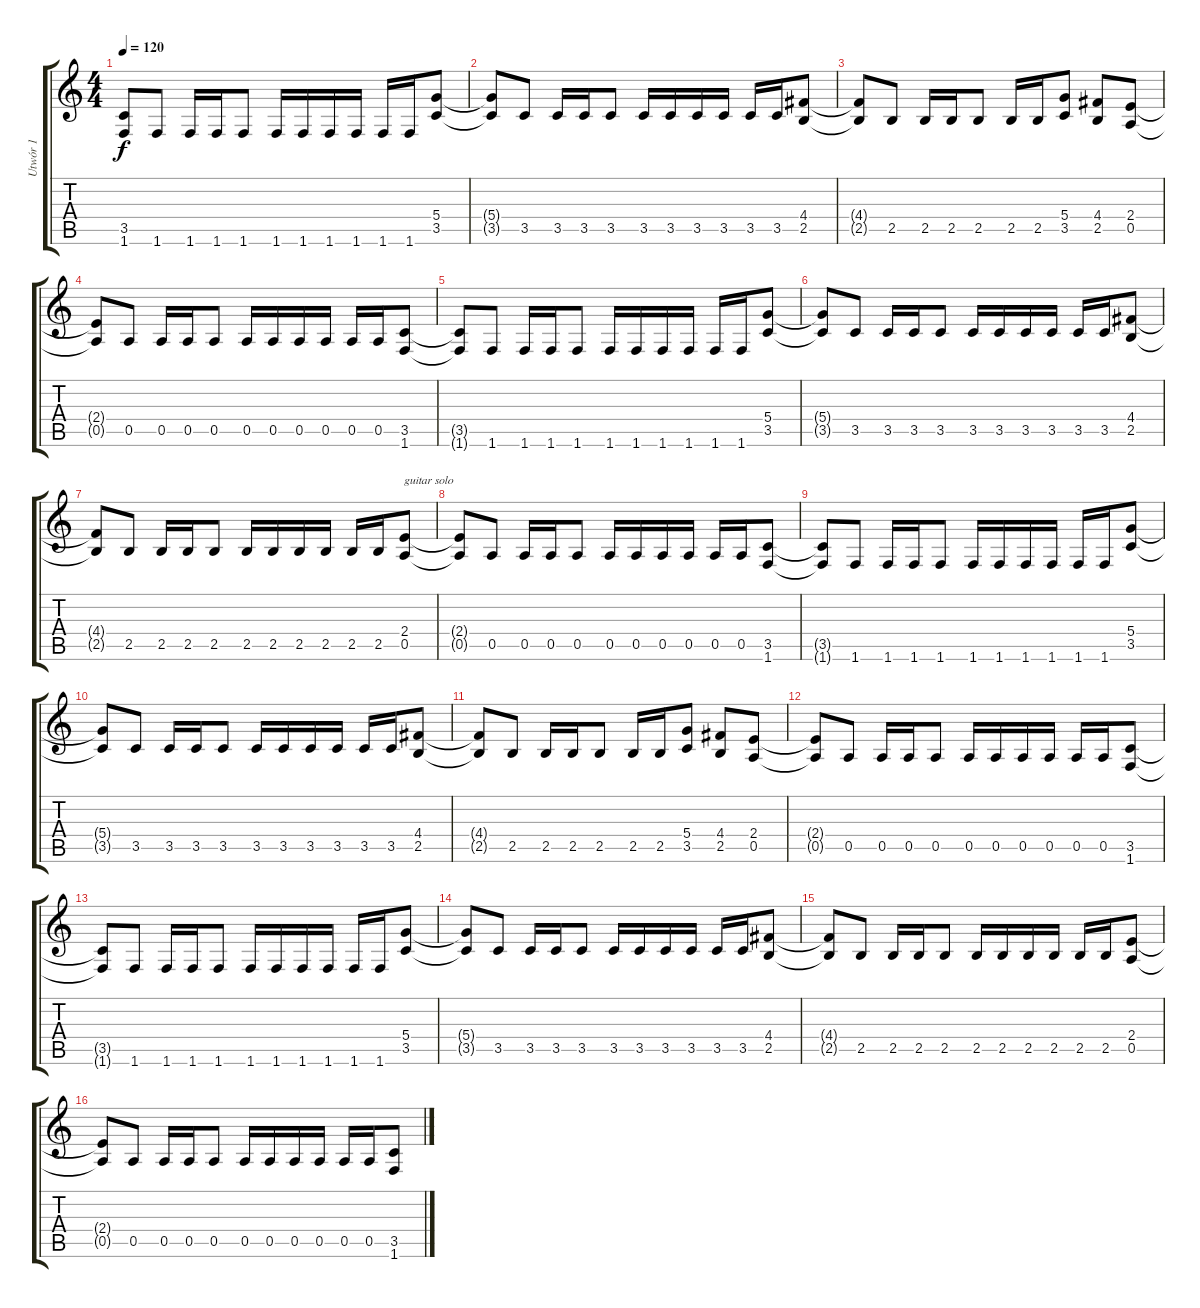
\track ("Utwór 1" "Utwór 1") {instrument distortionguitar}
\staff {score tabs}
\tuning (E4 B3 G3 D3 A2 E2) {hide}
\ts (4 4)
\tempo 120
\clef g2
\ks c
(3.5{t} 1.6{t}).8{dy f} 1.6.8 1.6.16 1.6.16 1.6.8 1.6.16 1.6.16 1.6.16 1.6.16 1.6.16 1.6.16 (5.4 3.5).8 |
(5.4{t} 3.5{t}).8 3.5.8 3.5.16 3.5.16 3.5.8 3.5.16 3.5.16 3.5.16 3.5.16 3.5.16 3.5.16 (4.4 2.5).8 |
(4.4{t} 2.5{t}).8 2.5.8 2.5.16 2.5.16 2.5.8 2.5.16 2.5.16 (5.4 3.5).8 (4.4 2.5).8 (2.4 0.5).8 |
(2.4{t} 0.5{t}).8 0.5.8 0.5.16 0.5.16 0.5.8 0.5.16 0.5.16 0.5.16 0.5.16 0.5.16 0.5.16 (3.5 1.6).8 |
(3.5{t} 1.6{t}).8 1.6.8 1.6.16 1.6.16 1.6.8 1.6.16 1.6.16 1.6.16 1.6.16 1.6.16 1.6.16 (5.4 3.5).8 |
(5.4{t} 3.5{t}).8 3.5.8 3.5.16 3.5.16 3.5.8 3.5.16 3.5.16 3.5.16 3.5.16 3.5.16 3.5.16 (4.4 2.5).8 |
(4.4{t} 2.5{t}).8 2.5.8 2.5.16 2.5.16 2.5.8 2.5.16 2.5.16 2.5.16 2.5.16 2.5.16 2.5.16 (2.4 0.5).8{txt "guitar solo"} |
(2.4{t} 0.5{t}).8 0.5.8 0.5.16 0.5.16 0.5.8 0.5.16 0.5.16 0.5.16 0.5.16 0.5.16 0.5.16 (3.5 1.6).8 |
(3.5{t} 1.6{t}).8 1.6.8 1.6.16 1.6.16 1.6.8 1.6.16 1.6.16 1.6.16 1.6.16 1.6.16 1.6.16 (5.4 3.5).8 |
(5.4{t} 3.5{t}).8 3.5.8 3.5.16 3.5.16 3.5.8 3.5.16 3.5.16 3.5.16 3.5.16 3.5.16 3.5.16 (4.4 2.5).8 |
(4.4{t} 2.5{t}).8 2.5.8 2.5.16 2.5.16 2.5.8 2.5.16 2.5.16 (5.4 3.5).8 (4.4 2.5).8 (2.4 0.5).8 |
(2.4{t} 0.5{t}).8 0.5.8 0.5.16 0.5.16 0.5.8 0.5.16 0.5.16 0.5.16 0.5.16 0.5.16 0.5.16 (3.5 1.6).8 |
(3.5{t} 1.6{t}).8 1.6.8 1.6.16 1.6.16 1.6.8 1.6.16 1.6.16 1.6.16 1.6.16 1.6.16 1.6.16 (5.4 3.5).8 |
(5.4{t} 3.5{t}).8 3.5.8 3.5.16 3.5.16 3.5.8 3.5.16 3.5.16 3.5.16 3.5.16 3.5.16 3.5.16 (4.4 2.5).8 |
(4.4{t} 2.5{t}).8 2.5.8 2.5.16 2.5.16 2.5.8 2.5.16 2.5.16 2.5.16 2.5.16 2.5.16 2.5.16 (2.4 0.5).8 |
(2.4{t} 0.5{t}).8 0.5.8 0.5.16 0.5.16 0.5.8 0.5.16 0.5.16 0.5.16 0.5.16 0.5.16 0.5.16 (3.5 1.6).8
